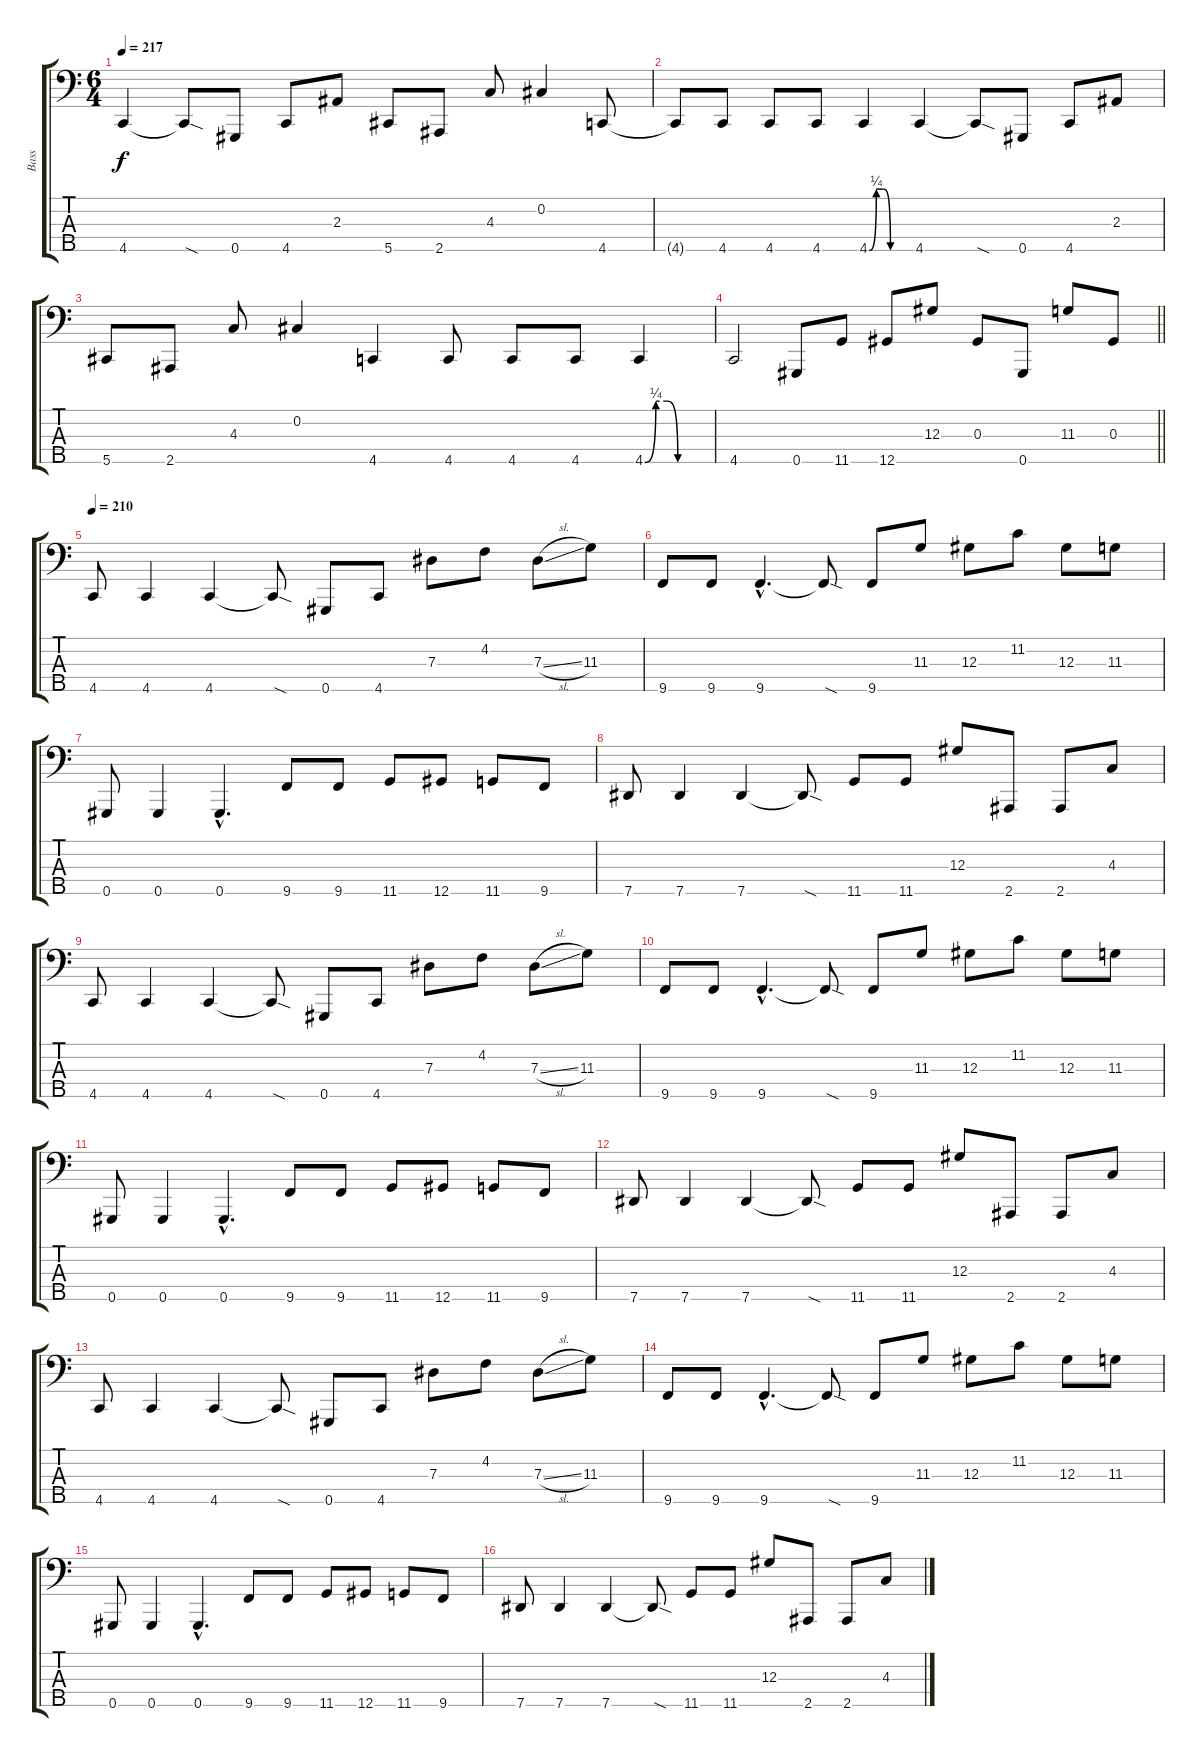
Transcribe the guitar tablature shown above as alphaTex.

\track ("Bass" "Bass") {instrument electricbasspick}
\staff {score tabs}
\tuning (Eb2 Db2 Ab1 Eb1 Ab0) {hide}
\ts (6 4)
\tempo 217
\clef f4
\ks c
4.5.4{dy f} 4.5{sod t}.8 0.5.8 4.5.8 2.3.8 5.5.8 2.5.8 4.3.8 0.2.4 4.5.8 |
4.5{t}.8 4.5.8 4.5.8 4.5.8 4.5{be (custom 0 0 10 1 20 1 30 0 60 0)}.4 4.5.4 4.5{sod t}.8 0.5.8 4.5.8 2.3.8 |
5.5.8 2.5.8 4.3.8 0.2.4 4.5.4 4.5.8 4.5.8 4.5.8 4.5{be (custom 0 0 10 1 20 1 30 0 60 0)}.4 |
\barLineRight lightlight
4.5.2 0.5.8 11.5.8 12.5.8 12.3.8 0.3.8 0.5.8 11.3.8 0.3.8 |
\section ("" "")
\tempo 210
4.5.8 4.5.4 4.5.4 4.5{sod t}.8 0.5.8 4.5.8 7.3.8 4.2.8 7.3{sl}.8 11.3.8 |
9.5.8 9.5.8 9.5{hac}.4{d} 9.5{sod t}.8 9.5.8 11.3.8 12.3.8 11.2.8 12.3.8 11.3.8 |
0.5.8 0.5.4 0.5{hac}.4{d} 9.5.8 9.5.8 11.5.8 12.5.8 11.5.8 9.5.8 |
7.5.8 7.5.4 7.5.4 7.5{sod t}.8 11.5.8 11.5.8 12.3.8 2.5.8 2.5.8 4.3.8 |
4.5.8 4.5.4 4.5.4 4.5{sod t}.8 0.5.8 4.5.8 7.3.8 4.2.8 7.3{sl}.8 11.3.8 |
9.5.8 9.5.8 9.5{hac}.4{d} 9.5{sod t}.8 9.5.8 11.3.8 12.3.8 11.2.8 12.3.8 11.3.8 |
0.5.8 0.5.4 0.5{hac}.4{d} 9.5.8 9.5.8 11.5.8 12.5.8 11.5.8 9.5.8 |
7.5.8 7.5.4 7.5.4 7.5{sod t}.8 11.5.8 11.5.8 12.3.8 2.5.8 2.5.8 4.3.8 |
4.5.8 4.5.4 4.5.4 4.5{sod t}.8 0.5.8 4.5.8 7.3.8 4.2.8 7.3{sl}.8 11.3.8 |
9.5.8 9.5.8 9.5{hac}.4{d} 9.5{sod t}.8 9.5.8 11.3.8 12.3.8 11.2.8 12.3.8 11.3.8 |
0.5.8 0.5.4 0.5{hac}.4{d} 9.5.8 9.5.8 11.5.8 12.5.8 11.5.8 9.5.8 |
7.5.8 7.5.4 7.5.4 7.5{sod t}.8 11.5.8 11.5.8 12.3.8 2.5.8 2.5.8 4.3.8
